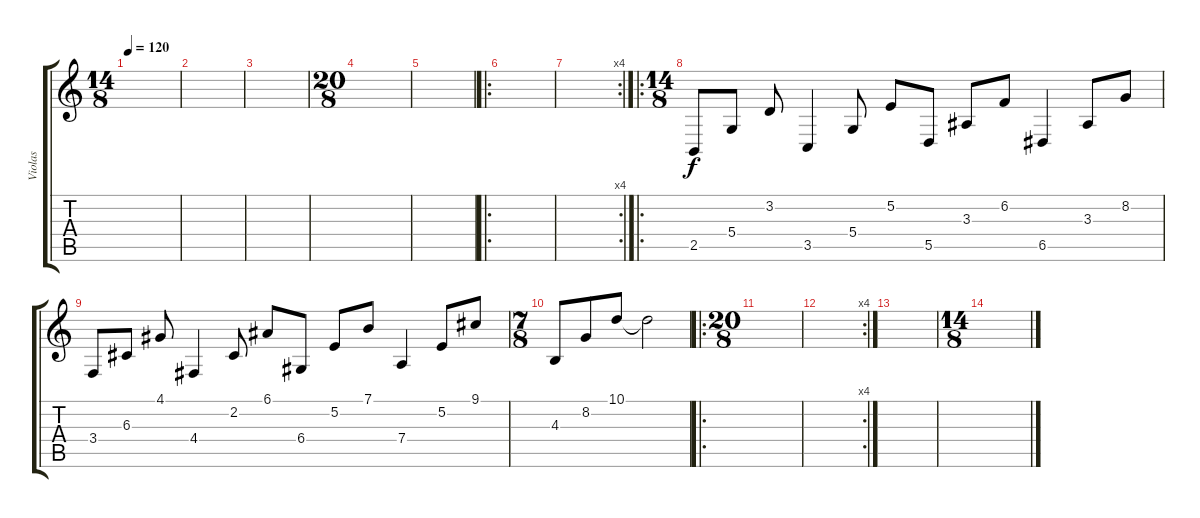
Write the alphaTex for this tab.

\track ("Violas" "Violas") {instrument viola}
\staff {score tabs}
\tuning (E4 B3 G3 D3 A2 E2) {hide}
\ts (14 8)
\tempo 120
\clef g2
\ks c
|
|
|
\ts (20 8)
|
|
\ro
|
\rc 4
|
\ro
\ts (14 8)
2.5.8 5.4.8 3.2.8 3.5.4 5.4.8 5.2.8 5.5.8 3.3.8 6.2.8 6.5.4 3.3.8 8.2.8 |
3.4.8 6.3.8 4.1.8 4.4.4 2.2.8 6.1.8 6.4.8 5.2.8 7.1.8 7.4.4 5.2.8 9.1.8 |
\ts (7 8)
4.3.8 8.2.8 10.1.8 10.1{t}.2 |
\ro
\ts (20 8)
|
\rc 4
|
|
\ts (14 8)
